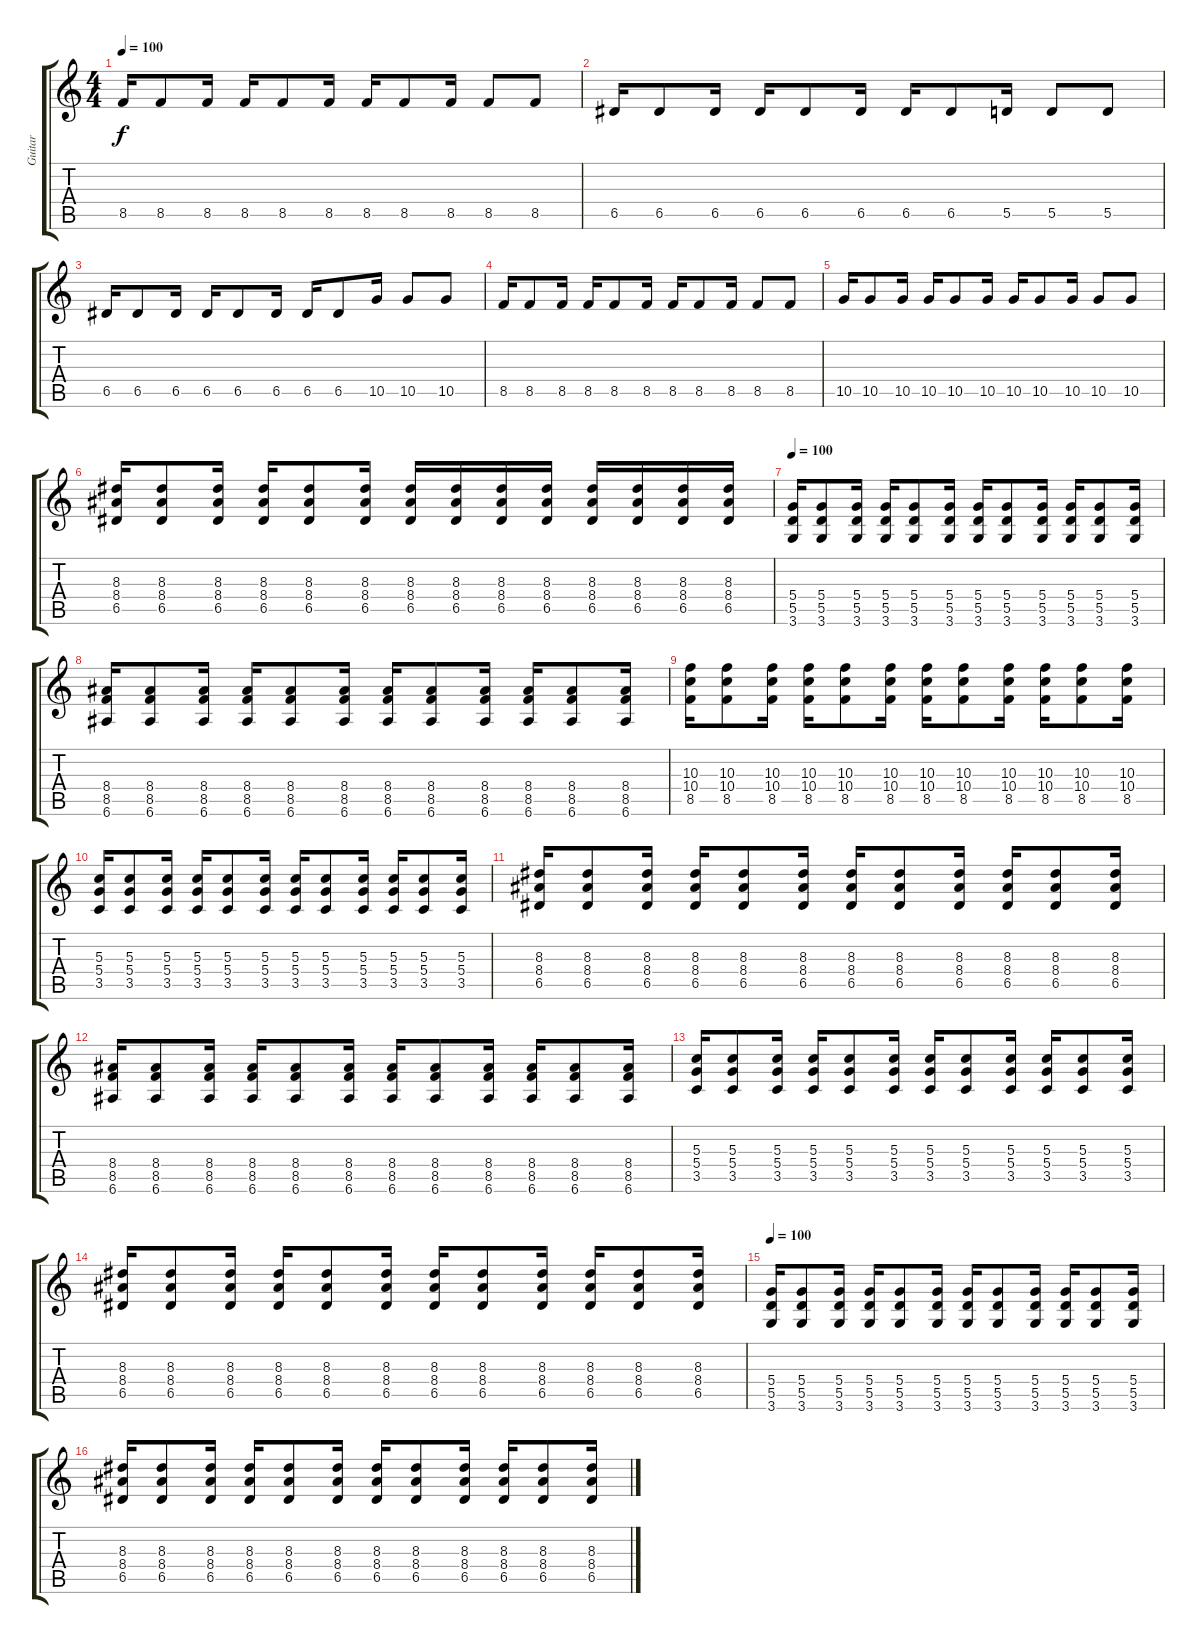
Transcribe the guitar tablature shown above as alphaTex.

\track ("Guitar " "Guitar ") {instrument overdrivenguitar}
\staff {score tabs}
\tuning (E4 B3 G3 D3 A2 E2) {hide}
\ts (4 4)
\tempo 100
\clef g2
\ks c
8.5.16{dy f} 8.5.8 8.5.16 8.5.16 8.5.8 8.5.16 8.5.16 8.5.8 8.5.16 8.5.8 8.5.8 |
6.5.16 6.5.8 6.5.16 6.5.16 6.5.8 6.5.16 6.5.16 6.5.8 5.5.16 5.5.8 5.5.8 |
6.5.16 6.5.8 6.5.16 6.5.16 6.5.8 6.5.16 6.5.16 6.5.8 10.5.16 10.5.8 10.5.8 |
8.5.16 8.5.8 8.5.16 8.5.16 8.5.8 8.5.16 8.5.16 8.5.8 8.5.16 8.5.8 8.5.8 |
10.5.16 10.5.8 10.5.16 10.5.16 10.5.8 10.5.16 10.5.16 10.5.8 10.5.16 10.5.8 10.5.8 |
(8.3 8.4 6.5).16 (8.3 8.4 6.5).8 (8.3 8.4 6.5).16 (8.3 8.4 6.5).16 (8.3 8.4 6.5).8 (8.3 8.4 6.5).16 (8.3 8.4 6.5).16 (8.3 8.4 6.5).16 (8.3 8.4 6.5).16 (8.3 8.4 6.5).16 (8.3 8.4 6.5).16 (8.3 8.4 6.5).16 (8.3 8.4 6.5).16 (8.3 8.4 6.5).16 |
\tempo 100
(5.4 5.5 3.6).16 (5.4 5.5 3.6).8 (5.4 5.5 3.6).16 (5.4 5.5 3.6).16 (5.4 5.5 3.6).8 (5.4 5.5 3.6).16 (5.4 5.5 3.6).16 (5.4 5.5 3.6).8 (5.4 5.5 3.6).16 (5.4 5.5 3.6).16 (5.4 5.5 3.6).8 (5.4 5.5 3.6).16 |
(8.4 8.5 6.6).16 (8.4 8.5 6.6).8 (8.4 8.5 6.6).16 (8.4 8.5 6.6).16 (8.4 8.5 6.6).8 (8.4 8.5 6.6).16 (8.4 8.5 6.6).16 (8.4 8.5 6.6).8 (8.4 8.5 6.6).16 (8.4 8.5 6.6).16 (8.4 8.5 6.6).8 (8.4 8.5 6.6).16 |
(10.3 10.4 8.5).16 (10.3 10.4 8.5).8 (10.3 10.4 8.5).16 (10.3 10.4 8.5).16 (10.3 10.4 8.5).8 (10.3 10.4 8.5).16 (10.3 10.4 8.5).16 (10.3 10.4 8.5).8 (10.3 10.4 8.5).16 (10.3 10.4 8.5).16 (10.3 10.4 8.5).8 (10.3 10.4 8.5).16 |
(5.3 5.4 3.5).16 (5.3 5.4 3.5).8 (5.3 5.4 3.5).16 (5.3 5.4 3.5).16 (5.3 5.4 3.5).8 (5.3 5.4 3.5).16 (5.3 5.4 3.5).16 (5.3 5.4 3.5).8 (5.3 5.4 3.5).16 (5.3 5.4 3.5).16 (5.3 5.4 3.5).8 (5.3 5.4 3.5).16 |
(8.3 8.4 6.5).16 (8.3 8.4 6.5).8 (8.3 8.4 6.5).16 (8.3 8.4 6.5).16 (8.3 8.4 6.5).8 (8.3 8.4 6.5).16 (8.3 8.4 6.5).16 (8.3 8.4 6.5).8 (8.3 8.4 6.5).16 (8.3 8.4 6.5).16 (8.3 8.4 6.5).8 (8.3 8.4 6.5).16 |
(8.4 8.5 6.6).16 (8.4 8.5 6.6).8 (8.4 8.5 6.6).16 (8.4 8.5 6.6).16 (8.4 8.5 6.6).8 (8.4 8.5 6.6).16 (8.4 8.5 6.6).16 (8.4 8.5 6.6).8 (8.4 8.5 6.6).16 (8.4 8.5 6.6).16 (8.4 8.5 6.6).8 (8.4 8.5 6.6).16 |
(5.3 5.4 3.5).16 (5.3 5.4 3.5).8 (5.3 5.4 3.5).16 (5.3 5.4 3.5).16 (5.3 5.4 3.5).8 (5.3 5.4 3.5).16 (5.3 5.4 3.5).16 (5.3 5.4 3.5).8 (5.3 5.4 3.5).16 (5.3 5.4 3.5).16 (5.3 5.4 3.5).8 (5.3 5.4 3.5).16 |
(8.3 8.4 6.5).16 (8.3 8.4 6.5).8 (8.3 8.4 6.5).16 (8.3 8.4 6.5).16 (8.3 8.4 6.5).8 (8.3 8.4 6.5).16 (8.3 8.4 6.5).16 (8.3 8.4 6.5).8 (8.3 8.4 6.5).16 (8.3 8.4 6.5).16 (8.3 8.4 6.5).8 (8.3 8.4 6.5).16 |
\tempo 100
(5.4 5.5 3.6).16 (5.4 5.5 3.6).8 (5.4 5.5 3.6).16 (5.4 5.5 3.6).16 (5.4 5.5 3.6).8 (5.4 5.5 3.6).16 (5.4 5.5 3.6).16 (5.4 5.5 3.6).8 (5.4 5.5 3.6).16 (5.4 5.5 3.6).16 (5.4 5.5 3.6).8 (5.4 5.5 3.6).16 |
(8.3 8.4 6.5).16 (8.3 8.4 6.5).8 (8.3 8.4 6.5).16 (8.3 8.4 6.5).16 (8.3 8.4 6.5).8 (8.3 8.4 6.5).16 (8.3 8.4 6.5).16 (8.3 8.4 6.5).8 (8.3 8.4 6.5).16 (8.3 8.4 6.5).16 (8.3 8.4 6.5).8 (8.3 8.4 6.5).16
